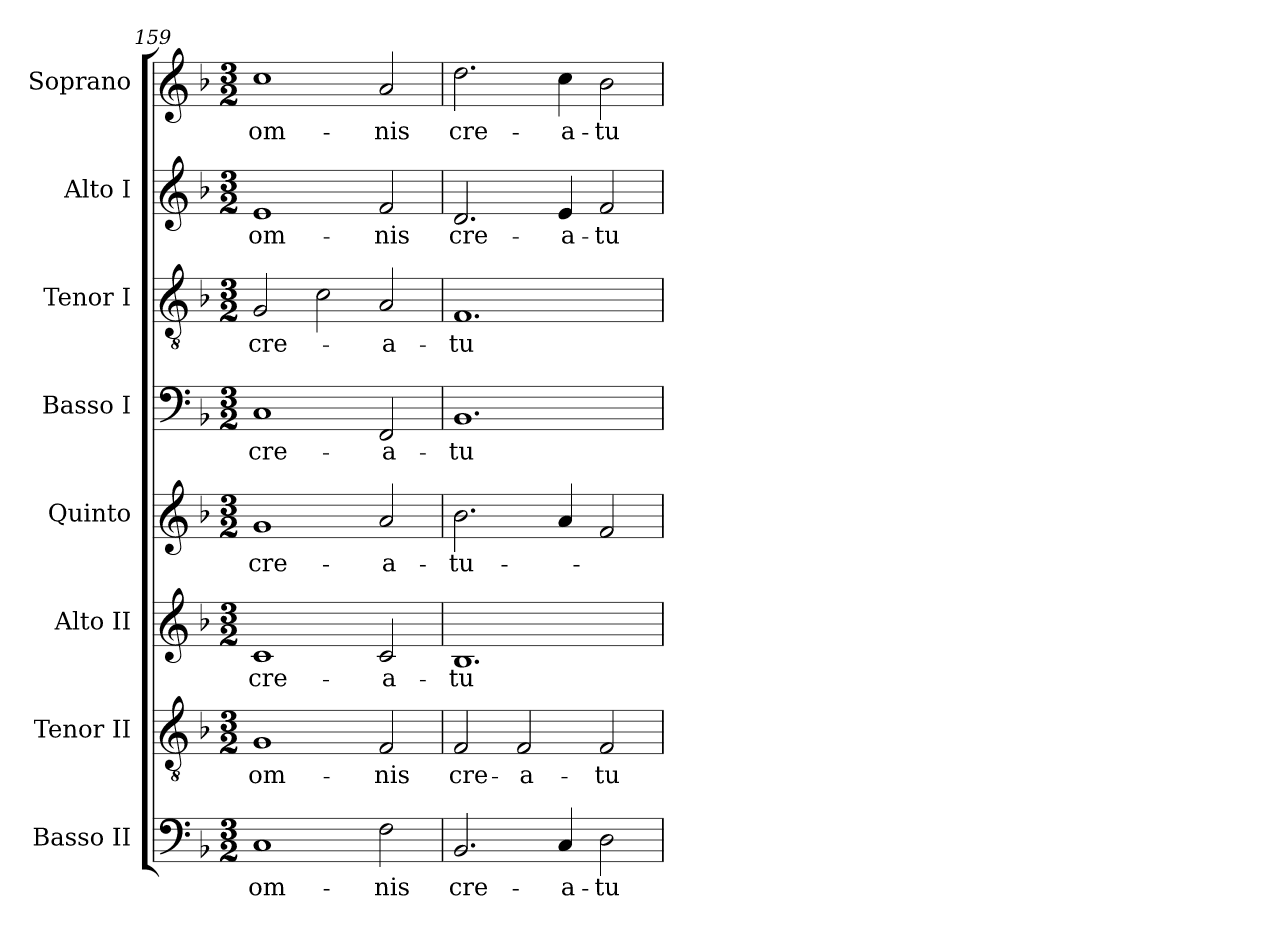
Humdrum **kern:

**kern	**text	**kern	**text	**kern	**text	**kern	**text	**kern	**text	**kern	**text	**kern	**text	**kern	**text
*part8	*part8	*part7	*part7	*part6	*part6	*part5	*part5	*part4	*part4	*part3	*part3	*part2	*part2	*part1	*part1
*staff8	*staff8	*staff7	*staff7	*staff6	*staff6	*staff5	*staff5	*staff4	*staff4	*staff3	*staff3	*staff2	*staff2	*staff1	*staff1
*I"Basso II	*	*I"Tenor II	*	*I"Alto II	*	*I"Quinto	*	*I"Basso I	*	*I"Tenor I	*	*I"Alto I	*	*I"Soprano	*
*I'B. 2	*	*I'T. 2	*	*I'A. 2	*	*I'Q.	*	*I'B. 1	*	*I'T. 1	*	*I'A. 1	*	*I'S.	*
*clefF4	*	*clefGv2	*	*clefG2	*	*clefG2	*	*clefF4	*	*clefGv2	*	*clefG2	*	*clefG2	*
*	*	*ITrd7c12	*	*	*	*	*	*	*	*ITrd7c12	*	*	*	*	*
*k[b-]	*	*k[b-]	*	*k[b-]	*	*k[b-]	*	*k[b-]	*	*k[b-]	*	*k[b-]	*	*k[b-]	*
*F:	*	*F:	*	*F:	*	*F:	*	*F:	*	*F:	*	*F:	*	*F:	*
*M3/2	*	*M3/2	*	*M3/2	*	*M3/2	*	*M3/2	*	*M3/2	*	*M3/2	*	*M3/2	*
=159	=159	=159	=159	=159	=159	=159	=159	=159	=159	=159	=159	=159	=159	=159	=159
!	!LO:LY:b:color=#000000	!	!	!	!	!	!	!	!	!	!	!	!	!	!
!	!	!	!LO:LY:b:color=#000000	!	!	!	!	!	!	!	!	!	!	!	!
!	!	!	!	!	!LO:LY:b:color=#000000	!	!	!	!	!	!	!	!	!	!
!	!	!	!	!	!	!	!LO:LY:b:color=#000000	!	!	!	!	!	!	!	!
!	!	!	!	!	!	!	!	!	!LO:LY:b:color=#000000	!	!	!	!	!	!
!	!	!	!	!	!	!	!	!	!	!	!LO:LY:b:color=#000000	!	!	!	!
!	!	!	!	!	!	!	!	!	!	!	!	!	!LO:LY:b:color=#000000	!	!
!	!	!	!	!	!	!	!	!	!	!	!	!	!	!	!LO:LY:b:color=#000000
1Ci	om-	1GGi	om-	1ci	cre-	1gi	cre-	1Ci	cre-	2GGi/	cre-	1ei	om-	1cci	om-
.	.	.	.	.	.	.	.	.	.	2Ci\	.	.	.	.	.
!	!LO:LY:b:color=#000000	!	!	!	!	!	!	!	!	!	!	!	!	!	!
!	!	!	!LO:LY:b:color=#000000	!	!	!	!	!	!	!	!	!	!	!	!
!	!	!	!	!	!LO:LY:b:color=#000000	!	!	!	!	!	!	!	!	!	!
!	!	!	!	!	!	!	!LO:LY:b:color=#000000	!	!	!	!	!	!	!	!
!	!	!	!	!	!	!	!	!	!LO:LY:b:color=#000000	!	!	!	!	!	!
!	!	!	!	!	!	!	!	!	!	!	!LO:LY:b:color=#000000	!	!	!	!
!	!	!	!	!	!	!	!	!	!	!	!	!	!LO:LY:b:color=#000000	!	!
!	!	!	!	!	!	!	!	!	!	!	!	!	!	!	!LO:LY:b:color=#000000
2Fi\	-nis	2FFi/	-nis	2ci/	-a-	2ai/	-a-	2FFi/	-a-	2AAi/	-a-	2fi/	-nis	2ai/	-nis
=160	=160	=160	=160	=160	=160	=160	=160	=160	=160	=160	=160	=160	=160	=160	=160
!	!LO:LY:b:color=#000000	!	!	!	!	!	!	!	!	!	!	!	!	!	!
!	!	!	!LO:LY:b:color=#000000	!	!	!	!	!	!	!	!	!	!	!	!
!	!	!	!	!	!LO:LY:b:color=#000000	!	!	!	!	!	!	!	!	!	!
!	!	!	!	!	!	!	!LO:LY:b:color=#000000	!	!	!	!	!	!	!	!
!	!	!	!	!	!	!	!	!	!LO:LY:b:color=#000000	!	!	!	!	!	!
!	!	!	!	!	!	!	!	!	!	!	!LO:LY:b:color=#000000	!	!	!	!
!	!	!	!	!	!	!	!	!	!	!	!	!	!LO:LY:b:color=#000000	!	!
!	!	!	!	!	!	!	!	!	!	!	!	!	!	!	!LO:LY:b:color=#000000
2.BB-i/	cre-	2FFi/	cre-	1.B-i	-tu-	2.b-i\	-tu-	1.BB-i	-tu-	1.FFi	-tu-	2.di/	cre-	2.ddi\	cre-
!	!	!	!LO:LY:b:color=#000000	!	!	!	!	!	!	!	!	!	!	!	!
.	.	2FFi/	-a-	.	.	.	.	.	.	.	.	.	.	.	.
!	!LO:LY:b:color=#000000	!	!	!	!	!	!	!	!	!	!	!	!	!	!
!	!	!	!	!	!	!	!	!	!	!	!	!	!LO:LY:b:color=#000000	!	!
!	!	!	!	!	!	!	!	!	!	!	!	!	!	!	!LO:LY:b:color=#000000
4Ci/	-a-	.	.	.	.	4ai/	.	.	.	.	.	4ei/	-a-	4cci\	-a-
!	!LO:LY:b:color=#000000	!	!	!	!	!	!	!	!	!	!	!	!	!	!
!	!	!	!LO:LY:b:color=#000000	!	!	!	!	!	!	!	!	!	!	!	!
!	!	!	!	!	!	!	!	!	!	!	!	!	!LO:LY:b:color=#000000	!	!
!	!	!	!	!	!	!	!	!	!	!	!	!	!	!	!LO:LY:b:color=#000000
2Di\	-tu-	2FFi/	-tu-	.	.	2fi/	.	.	.	.	.	2fi/	-tu-	2b-i\	-tu-
=	=	=	=	=	=	=	=	=	=	=	=	=	=	=	=
*-	*-	*-	*-	*-	*-	*-	*-	*-	*-	*-	*-	*-	*-	*-	*-
